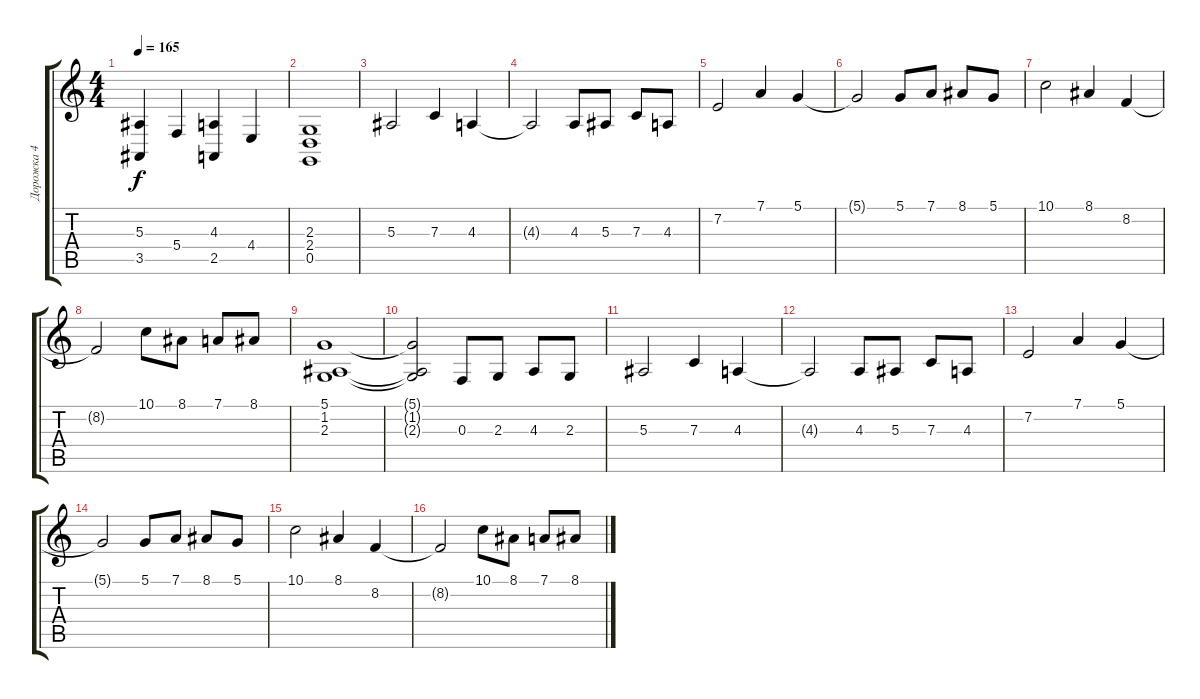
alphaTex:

\track ("Дорожка 4" "Дорожка 4") {instrument acousticgrandpiano}
\staff {score tabs}
\tuning (D4 A3 F3 C3 G2 D2) {hide}
\ts (4 4)
\tempo 165
\clef g2
\ks c
(5.3 3.5).4{dy f} 5.4.4 (4.3 2.5).4 4.4.4 |
(2.3 2.4 0.5).1 |
5.3.2 7.3.4 4.3.4 |
4.3{t}.2 4.3.8 5.3.8 7.3.8 4.3.8 |
7.2.2 7.1.4 5.1.4 |
5.1{t}.2 5.1.8 7.1.8 8.1.8 5.1.8 |
10.1.2 8.1.4 8.2.4 |
8.2{t}.2 10.1.8 8.1.8 7.1.8 8.1.8 |
(5.1 1.2 2.3).1 |
(5.1{t} 1.2{t} 2.3{t}).2 0.3.8 2.3.8 4.3.8 2.3.8 |
5.3.2 7.3.4 4.3.4 |
4.3{t}.2 4.3.8 5.3.8 7.3.8 4.3.8 |
7.2.2 7.1.4 5.1.4 |
5.1{t}.2 5.1.8 7.1.8 8.1.8 5.1.8 |
10.1.2 8.1.4 8.2.4 |
8.2{t}.2 10.1.8 8.1.8 7.1.8 8.1.8
